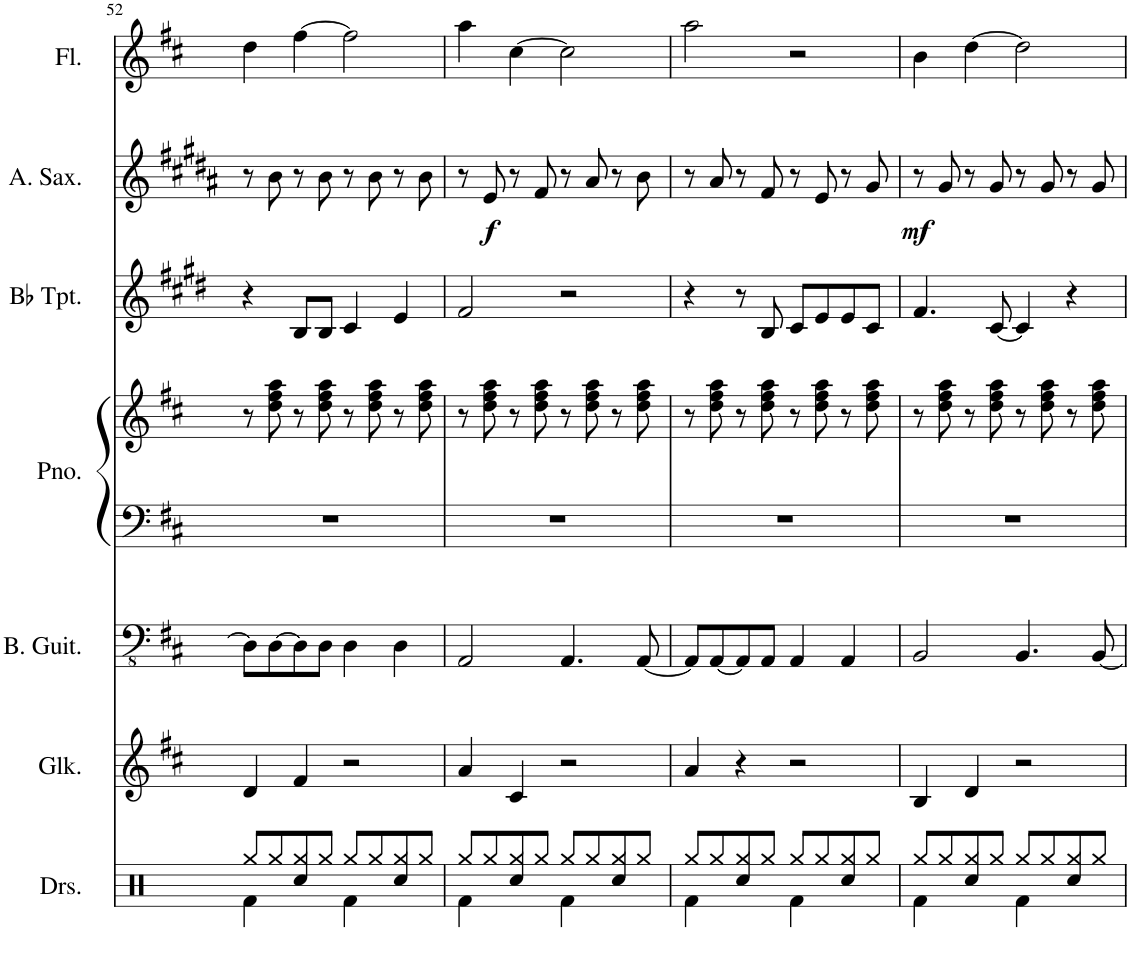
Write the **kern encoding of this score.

**kern	**kern	**kern	**kern	**kern	**kern	**kern	**dynam	**kern
*part7	*part6	*part5	*part4	*part4	*part3	*part2	*part2	*part1
*staff8	*staff7	*staff6	*staff5	*staff4	*staff3	*staff2	*staff2	*staff1
*I"Drumset	*I"Glockenspiel	*I"Bass Guitar	*I"Piano	*	*I"Bb Trumpet	*I"Alto Saxophone	*	*I"Flute
*I'Drs.	*I'Glk.	*I'B. Guit.	*I'Pno.	*	*I'Bb Tpt.	*I'A. Sax.	*	*I'Fl.
!!LO:PB:g=z
*clefX	*clefG2	*clefFv4	*clefF4	*clefG2	*clefG2	*clefG2	*	*clefG2
*	*Trd-14c-24	*	*	*	*Trd1c2	*Trd5c9	*	*
*k[]	*k[f#c#]	*k[f#c#]	*k[f#c#]	*k[f#c#]	*k[f#c#g#d#]	*k[f#c#g#d#a#]	*	*k[f#c#]
*M4/4	*M4/4	*M4/4	*M4/4	*M4/4	*M4/4	*M4/4	*	*M4/4
=52	=52	=52	=52	=52	=52	=52	=52	=52
*^	*	*	*	*	*	*	*	*
4Rf\	8Rgg/L	4d/	8DD\L]	1r	8r	4r	8r	.	4dd\
.	8Rgg/	.	[8DD\	.	8dd\ 8ff#\ 8aa\	.	8b\	.	.
4Rcc/	8Rgg/	4f#/	8DD\]	.	8r	8B/L	8r	.	[4ff#\
.	8Rgg/J	.	8DD\J	.	8dd\ 8ff#\ 8aa\	8B/J	8b\	.	.
4Rf\	8Rgg/L	2r	4DD\	.	8r	4c#/	8r	.	2ff#\]
.	8Rgg/	.	.	.	8dd\ 8ff#\ 8aa\	.	8b\	.	.
4Rcc/	8Rgg/	.	4DD\	.	8r	4e/	8r	.	.
.	8Rgg/J	.	.	.	8dd\ 8ff#\ 8aa\	.	8b\	.	.
=53	=53	=53	=53	=53	=53	=53	=53	=53	=53
4Rf\	8Rgg/L	4a/	2AAA/	1r	8r	2f#/	8r	.	4aa\
!	!	!	!	!	!	!	!	!LO:DY:b	!
.	8Rgg/	.	.	.	8dd\ 8ff#\ 8aa\	.	8e/	f	.
4Rcc/	8Rgg/	4c#/	.	.	8r	.	8r	.	[4cc#\
.	8Rgg/J	.	.	.	8dd\ 8ff#\ 8aa\	.	8f#/	.	.
4Rf\	8Rgg/L	2r	4.AAA/	.	8r	2r	8r	.	2cc#\]
.	8Rgg/	.	.	.	8dd\ 8ff#\ 8aa\	.	8a#/	.	.
4Rcc/	8Rgg/	.	.	.	8r	.	8r	.	.
.	8Rgg/J	.	[8AAA/	.	8dd\ 8ff#\ 8aa\	.	8b\	.	.
=54	=54	=54	=54	=54	=54	=54	=54	=54	=54
4Rf\	8Rgg/L	4a/	8AAA/L]	1r	8r	4r	8r	.	2aa\
.	8Rgg/	.	[8AAA/	.	8dd\ 8ff#\ 8aa\	.	8a#/	.	.
4Rcc/	8Rgg/	4r	8AAA/]	.	8r	8r	8r	.	.
.	8Rgg/J	.	8AAA/J	.	8dd\ 8ff#\ 8aa\	8B/	8f#/	.	.
4Rf\	8Rgg/L	2r	4AAA/	.	8r	8c#/L	8r	.	2r
.	8Rgg/	.	.	.	8dd\ 8ff#\ 8aa\	8e/	8e/	.	.
4Rcc/	8Rgg/	.	4AAA/	.	8r	8e/	8r	.	.
.	8Rgg/J	.	.	.	8dd\ 8ff#\ 8aa\	8c#/J	8g#/	.	.
=55	=55	=55	=55	=55	=55	=55	=55	=55	=55
!	!	!	!	!	!	!	!	!LO:DY:b	!
4Rf\	8Rgg/L	4B/	2BBB/	1r	8r	4.f#/	8r	mf	4b\
.	8Rgg/	.	.	.	8dd\ 8ff#\ 8aa\	.	8g#/	.	.
4Rcc/	8Rgg/	4d/	.	.	8r	.	8r	.	[4dd\
.	8Rgg/J	.	.	.	8dd\ 8ff#\ 8aa\	[8c#/	8g#/	.	.
4Rf\	8Rgg/L	2r	4.BBB/	.	8r	4c#/]	8r	.	2dd\]
.	8Rgg/	.	.	.	8dd\ 8ff#\ 8aa\	.	8g#/	.	.
4Rcc/	8Rgg/	.	.	.	8r	4r	8r	.	.
.	8Rgg/J	.	[8BBB/	.	8dd\ 8ff#\ 8aa\	.	8g#/	.	.
*v	*v	*	*	*	*	*	*	*	*
=	=	=	=	=	=	=	=	=
*-	*-	*-	*-	*-	*-	*-	*-	*-
